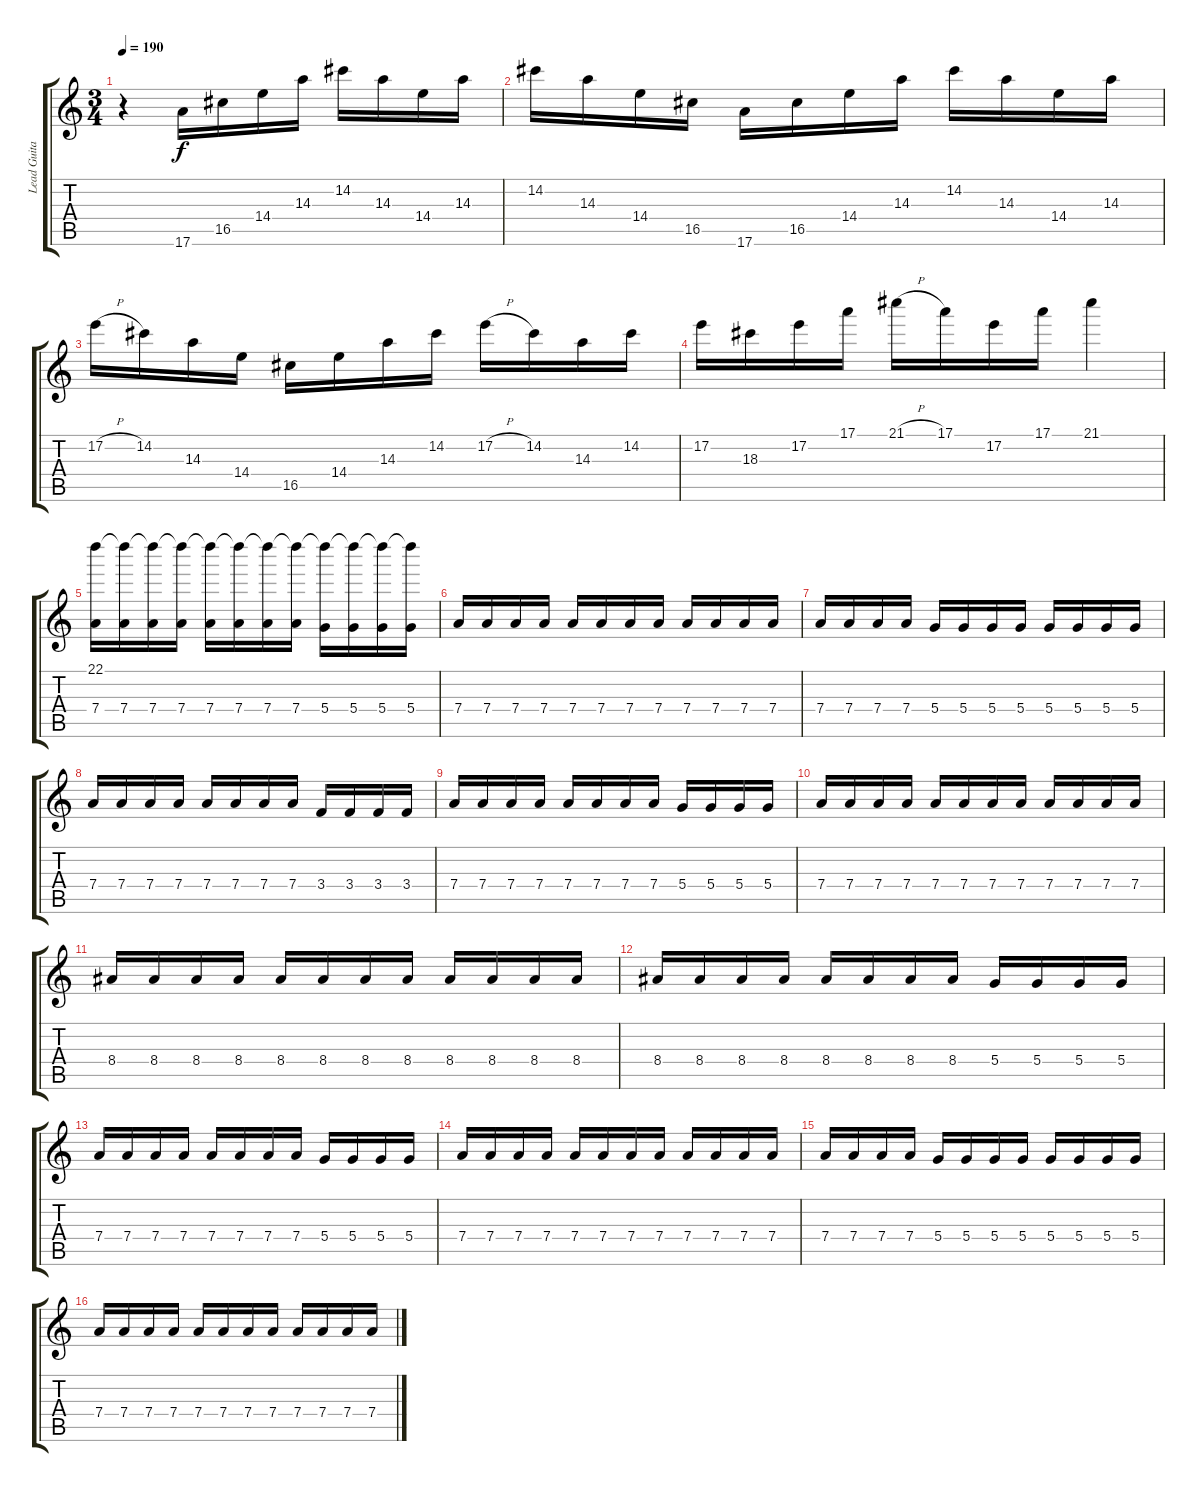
\track ("Lead Guitar" "Lead Guita") {instrument distortionguitar}
\staff {score tabs}
\tuning (E4 B3 G3 D3 A2 E2) {hide}
\ts (3 4)
\tempo 190
\clef g2
\ks c
r.4{dy f} 17.6.16 16.5.16 14.4.16 14.3.16 14.2.16 14.3.16 14.4.16 14.3.16 |
14.2.16 14.3.16 14.4.16 16.5.16 17.6.16 16.5.16 14.4.16 14.3.16 14.2.16 14.3.16 14.4.16 14.3.16 |
17.2{h}.16 14.2.16 14.3.16 14.4.16 16.5.16 14.4.16 14.3.16 14.2.16 17.2{h}.16 14.2.16 14.3.16 14.2.16 |
17.2.16 18.3.16 17.2.16 17.1.16 21.1{h}.16 17.1.16 17.2.16 17.1.16 21.1.4 |
(22.1 7.4).16 (22.1{t} 7.4).16 (22.1{t} 7.4).16 (22.1{t} 7.4).16 (22.1{t} 7.4).16 (22.1{t} 7.4).16 (22.1{t} 7.4).16 (22.1{t} 7.4).16 (22.1{t} 5.4).16 (22.1{t} 5.4).16 (22.1{t} 5.4).16 (22.1{t} 5.4).16 |
7.4.16 7.4.16 7.4.16 7.4.16 7.4.16 7.4.16 7.4.16 7.4.16 7.4.16 7.4.16 7.4.16 7.4.16 |
7.4.16 7.4.16 7.4.16 7.4.16 5.4.16 5.4.16 5.4.16 5.4.16 5.4.16 5.4.16 5.4.16 5.4.16 |
7.4.16 7.4.16 7.4.16 7.4.16 7.4.16 7.4.16 7.4.16 7.4.16 3.4.16 3.4.16 3.4.16 3.4.16 |
7.4.16 7.4.16 7.4.16 7.4.16 7.4.16 7.4.16 7.4.16 7.4.16 5.4.16 5.4.16 5.4.16 5.4.16 |
7.4.16 7.4.16 7.4.16 7.4.16 7.4.16 7.4.16 7.4.16 7.4.16 7.4.16 7.4.16 7.4.16 7.4.16 |
8.4.16 8.4.16 8.4.16 8.4.16 8.4.16 8.4.16 8.4.16 8.4.16 8.4.16 8.4.16 8.4.16 8.4.16 |
8.4.16 8.4.16 8.4.16 8.4.16 8.4.16 8.4.16 8.4.16 8.4.16 5.4.16 5.4.16 5.4.16 5.4.16 |
7.4.16 7.4.16 7.4.16 7.4.16 7.4.16 7.4.16 7.4.16 7.4.16 5.4.16 5.4.16 5.4.16 5.4.16 |
7.4.16 7.4.16 7.4.16 7.4.16 7.4.16 7.4.16 7.4.16 7.4.16 7.4.16 7.4.16 7.4.16 7.4.16 |
7.4.16 7.4.16 7.4.16 7.4.16 5.4.16 5.4.16 5.4.16 5.4.16 5.4.16 5.4.16 5.4.16 5.4.16 |
7.4.16 7.4.16 7.4.16 7.4.16 7.4.16 7.4.16 7.4.16 7.4.16 7.4.16 7.4.16 7.4.16 7.4.16
